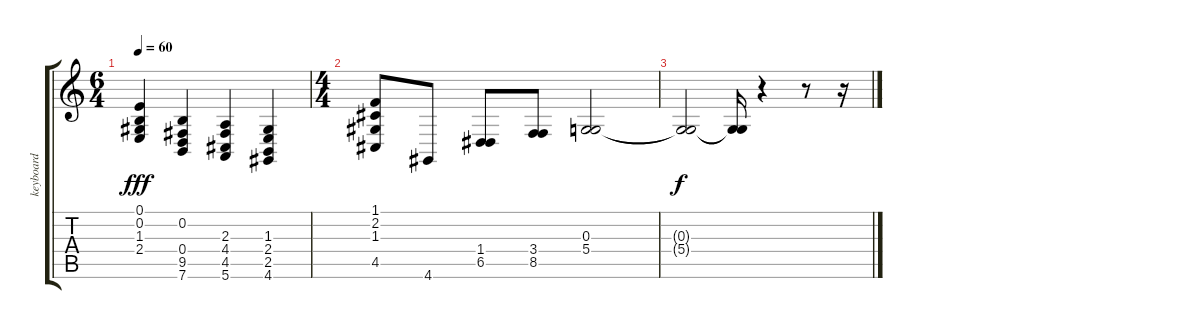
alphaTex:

\track ("keyboard" "keyboard") {instrument acousticgrandpiano}
\staff {score tabs}
\tuning (E4 B3 G3 D3 A2 E2) {hide}
\ts (6 4)
\tempo 60
\clef g2
\ks c
(0.1 0.2 1.3 2.4).4{dy fff} (0.2 0.4 9.5 7.6).4 (2.3 4.4 4.5 5.6).4 (1.3 2.4 2.5 4.6).4 |
\ts (4 4)
(1.1 2.2 1.3 4.5).8 4.6.8 (1.4 6.5).8 (3.4 8.5).8 (0.3 5.4).2 |
(0.3{t} 5.4{t}).2{dy f} (0.3{t} 5.4{t}).16 r.4 r.8 r.16
